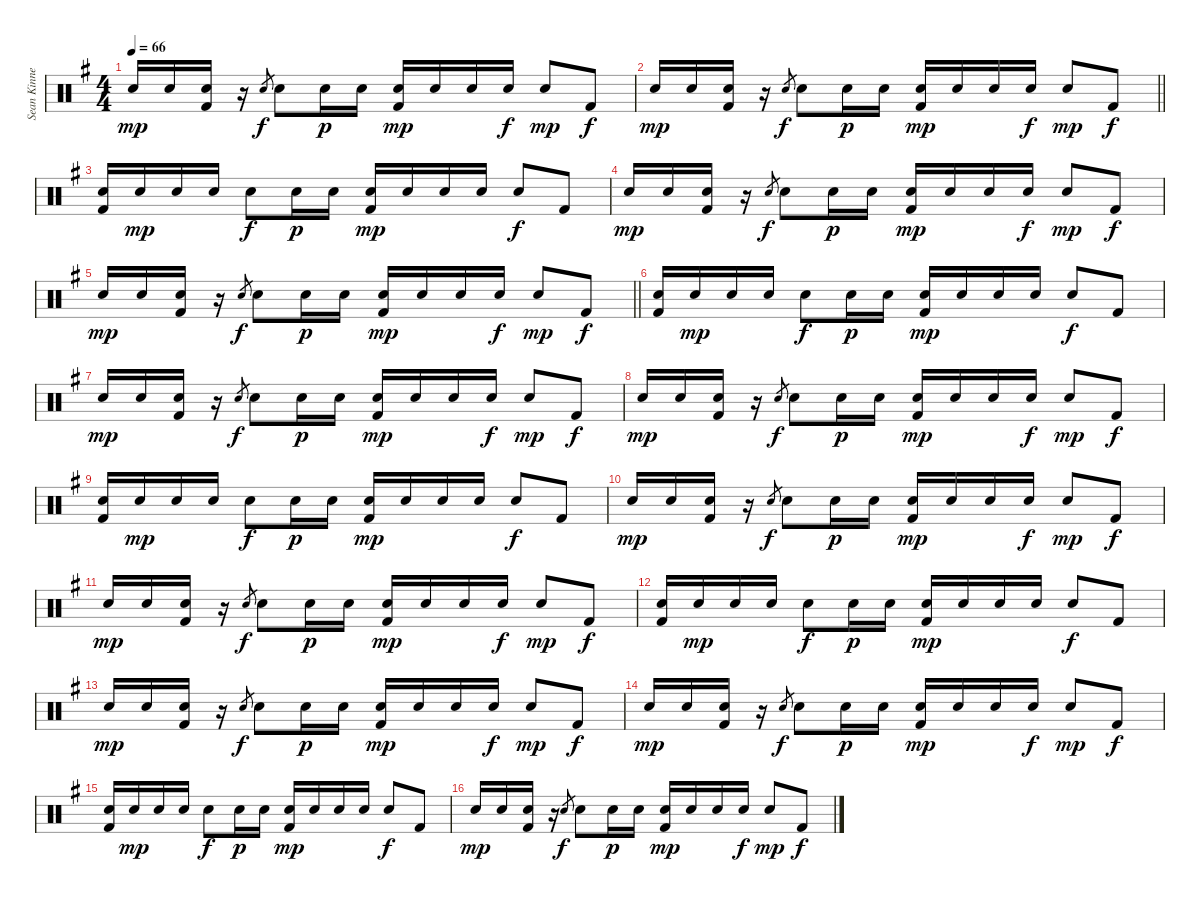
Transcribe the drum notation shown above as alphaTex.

\track ("Sean Kinney - Drums" "Sean Kinne") {instrument percussion}
\staff {score}
\articulation defaults
\ts (4 4)
\tempo 66
\clef neutral
\ks eminor "Electric Snare (hit)".16{dy mp} "Electric Snare (hit)".16
("Electric Snare (hit)" "Kick (hit) 2").16 r.16 "Electric Snare (hit)".8{gr dy f} "Electric Snare (hit)".8 "Electric Snare (hit)".16{dy p} "Electric Snare (hit)".16 ("Electric Snare (hit)" "Kick (hit) 2").16{dy mp} "Electric Snare (hit)".16 "Electric Snare (hit)".16 "Electric Snare (hit)".16{dy f} "Electric Snare (hit)".8{dy mp} "Kick (hit) 2".8{dy f} |
\barLineRight lightlight "Electric Snare (hit)".16{dy mp} "Electric Snare (hit)".16
("Electric Snare (hit)" "Kick (hit) 2").16 r.16 "Electric Snare (hit)".8{gr dy f} "Electric Snare (hit)".8 "Electric Snare (hit)".16{dy p} "Electric Snare (hit)".16 ("Electric Snare (hit)" "Kick (hit) 2").16{dy mp} "Electric Snare (hit)".16 "Electric Snare (hit)".16 "Electric Snare (hit)".16{dy f} "Electric Snare (hit)".8{dy mp} "Kick (hit) 2".8{dy f} |
("Electric Snare (hit)" "Kick (hit) 2").16 "Electric Snare (hit)".16{dy mp} "Electric Snare (hit)".16 "Electric Snare (hit)".16 "Electric Snare (hit)".8{dy f} "Electric Snare (hit)".16{dy p} "Electric Snare (hit)".16 ("Electric Snare (hit)" "Kick (hit) 2").16{dy mp} "Electric Snare (hit)".16 "Electric Snare (hit)".16 "Electric Snare (hit)".16 "Electric Snare (hit)".8{dy f} "Kick (hit) 2".8 |
"Electric Snare (hit)".16{dy mp} "Electric Snare (hit)".16 ("Electric Snare (hit)" "Kick (hit) 2").16 r.16 "Electric Snare (hit)".8{gr dy f} "Electric Snare (hit)".8 "Electric Snare (hit)".16{dy p} "Electric Snare (hit)".16 ("Electric Snare (hit)" "Kick (hit) 2").16{dy mp} "Electric Snare (hit)".16 "Electric Snare (hit)".16 "Electric Snare (hit)".16{dy f} "Electric Snare (hit)".8{dy mp} "Kick (hit) 2".8{dy f} |
\barLineRight lightlight "Electric Snare (hit)".16{dy mp} "Electric Snare (hit)".16
("Electric Snare (hit)" "Kick (hit) 2").16 r.16 "Electric Snare (hit)".8{gr dy f} "Electric Snare (hit)".8 "Electric Snare (hit)".16{dy p} "Electric Snare (hit)".16 ("Electric Snare (hit)" "Kick (hit) 2").16{dy mp} "Electric Snare (hit)".16 "Electric Snare (hit)".16 "Electric Snare (hit)".16{dy f} "Electric Snare (hit)".8{dy mp} "Kick (hit) 2".8{dy f} |
("Electric Snare (hit)" "Kick (hit) 2").16 "Electric Snare (hit)".16{dy mp} "Electric Snare (hit)".16 "Electric Snare (hit)".16 "Electric Snare (hit)".8{dy f} "Electric Snare (hit)".16{dy p} "Electric Snare (hit)".16 ("Electric Snare (hit)" "Kick (hit) 2").16{dy mp} "Electric Snare (hit)".16 "Electric Snare (hit)".16 "Electric Snare (hit)".16 "Electric Snare (hit)".8{dy f} "Kick (hit) 2".8 |
"Electric Snare (hit)".16{dy mp} "Electric Snare (hit)".16 ("Electric Snare (hit)" "Kick (hit) 2").16 r.16 "Electric Snare (hit)".8{gr dy f} "Electric Snare (hit)".8 "Electric Snare (hit)".16{dy p} "Electric Snare (hit)".16 ("Electric Snare (hit)" "Kick (hit) 2").16{dy mp} "Electric Snare (hit)".16 "Electric Snare (hit)".16 "Electric Snare (hit)".16{dy f} "Electric Snare (hit)".8{dy mp} "Kick (hit) 2".8{dy f} |
"Electric Snare (hit)".16{dy mp} "Electric Snare (hit)".16 ("Electric Snare (hit)" "Kick (hit) 2").16 r.16 "Electric Snare (hit)".8{gr dy f} "Electric Snare (hit)".8 "Electric Snare (hit)".16{dy p} "Electric Snare (hit)".16 ("Electric Snare (hit)" "Kick (hit) 2").16{dy mp} "Electric Snare (hit)".16 "Electric Snare (hit)".16 "Electric Snare (hit)".16{dy f} "Electric Snare (hit)".8{dy mp} "Kick (hit) 2".8{dy f} |
("Electric Snare (hit)" "Kick (hit) 2").16 "Electric Snare (hit)".16{dy mp} "Electric Snare (hit)".16 "Electric Snare (hit)".16 "Electric Snare (hit)".8{dy f} "Electric Snare (hit)".16{dy p} "Electric Snare (hit)".16 ("Electric Snare (hit)" "Kick (hit) 2").16{dy mp} "Electric Snare (hit)".16 "Electric Snare (hit)".16 "Electric Snare (hit)".16 "Electric Snare (hit)".8{dy f} "Kick (hit) 2".8 |
"Electric Snare (hit)".16{dy mp} "Electric Snare (hit)".16 ("Electric Snare (hit)" "Kick (hit) 2").16 r.16 "Electric Snare (hit)".8{gr dy f} "Electric Snare (hit)".8 "Electric Snare (hit)".16{dy p} "Electric Snare (hit)".16 ("Electric Snare (hit)" "Kick (hit) 2").16{dy mp} "Electric Snare (hit)".16 "Electric Snare (hit)".16 "Electric Snare (hit)".16{dy f} "Electric Snare (hit)".8{dy mp} "Kick (hit) 2".8{dy f} |
"Electric Snare (hit)".16{dy mp} "Electric Snare (hit)".16 ("Electric Snare (hit)" "Kick (hit) 2").16 r.16 "Electric Snare (hit)".8{gr dy f} "Electric Snare (hit)".8 "Electric Snare (hit)".16{dy p} "Electric Snare (hit)".16 ("Electric Snare (hit)" "Kick (hit) 2").16{dy mp} "Electric Snare (hit)".16 "Electric Snare (hit)".16 "Electric Snare (hit)".16{dy f} "Electric Snare (hit)".8{dy mp} "Kick (hit) 2".8{dy f} |
("Electric Snare (hit)" "Kick (hit) 2").16 "Electric Snare (hit)".16{dy mp} "Electric Snare (hit)".16 "Electric Snare (hit)".16 "Electric Snare (hit)".8{dy f} "Electric Snare (hit)".16{dy p} "Electric Snare (hit)".16 ("Electric Snare (hit)" "Kick (hit) 2").16{dy mp} "Electric Snare (hit)".16 "Electric Snare (hit)".16 "Electric Snare (hit)".16 "Electric Snare (hit)".8{dy f} "Kick (hit) 2".8 |
"Electric Snare (hit)".16{dy mp} "Electric Snare (hit)".16 ("Electric Snare (hit)" "Kick (hit) 2").16 r.16 "Electric Snare (hit)".8{gr dy f} "Electric Snare (hit)".8 "Electric Snare (hit)".16{dy p} "Electric Snare (hit)".16 ("Electric Snare (hit)" "Kick (hit) 2").16{dy mp} "Electric Snare (hit)".16 "Electric Snare (hit)".16 "Electric Snare (hit)".16{dy f} "Electric Snare (hit)".8{dy mp} "Kick (hit) 2".8{dy f} |
"Electric Snare (hit)".16{dy mp} "Electric Snare (hit)".16 ("Electric Snare (hit)" "Kick (hit) 2").16 r.16 "Electric Snare (hit)".8{gr dy f} "Electric Snare (hit)".8 "Electric Snare (hit)".16{dy p} "Electric Snare (hit)".16 ("Electric Snare (hit)" "Kick (hit) 2").16{dy mp} "Electric Snare (hit)".16 "Electric Snare (hit)".16 "Electric Snare (hit)".16{dy f} "Electric Snare (hit)".8{dy mp} "Kick (hit) 2".8{dy f} |
("Electric Snare (hit)" "Kick (hit) 2").16 "Electric Snare (hit)".16{dy mp} "Electric Snare (hit)".16 "Electric Snare (hit)".16 "Electric Snare (hit)".8{dy f} "Electric Snare (hit)".16{dy p} "Electric Snare (hit)".16 ("Electric Snare (hit)" "Kick (hit) 2").16{dy mp} "Electric Snare (hit)".16 "Electric Snare (hit)".16 "Electric Snare (hit)".16 "Electric Snare (hit)".8{dy f} "Kick (hit) 2".8 |
"Electric Snare (hit)".16{dy mp} "Electric Snare (hit)".16 ("Electric Snare (hit)" "Kick (hit) 2").16 r.16 "Electric Snare (hit)".8{gr dy f} "Electric Snare (hit)".8 "Electric Snare (hit)".16{dy p} "Electric Snare (hit)".16 ("Electric Snare (hit)" "Kick (hit) 2").16{dy mp} "Electric Snare (hit)".16 "Electric Snare (hit)".16 "Electric Snare (hit)".16{dy f} "Electric Snare (hit)".8{dy mp} "Kick (hit) 2".8{dy f}
